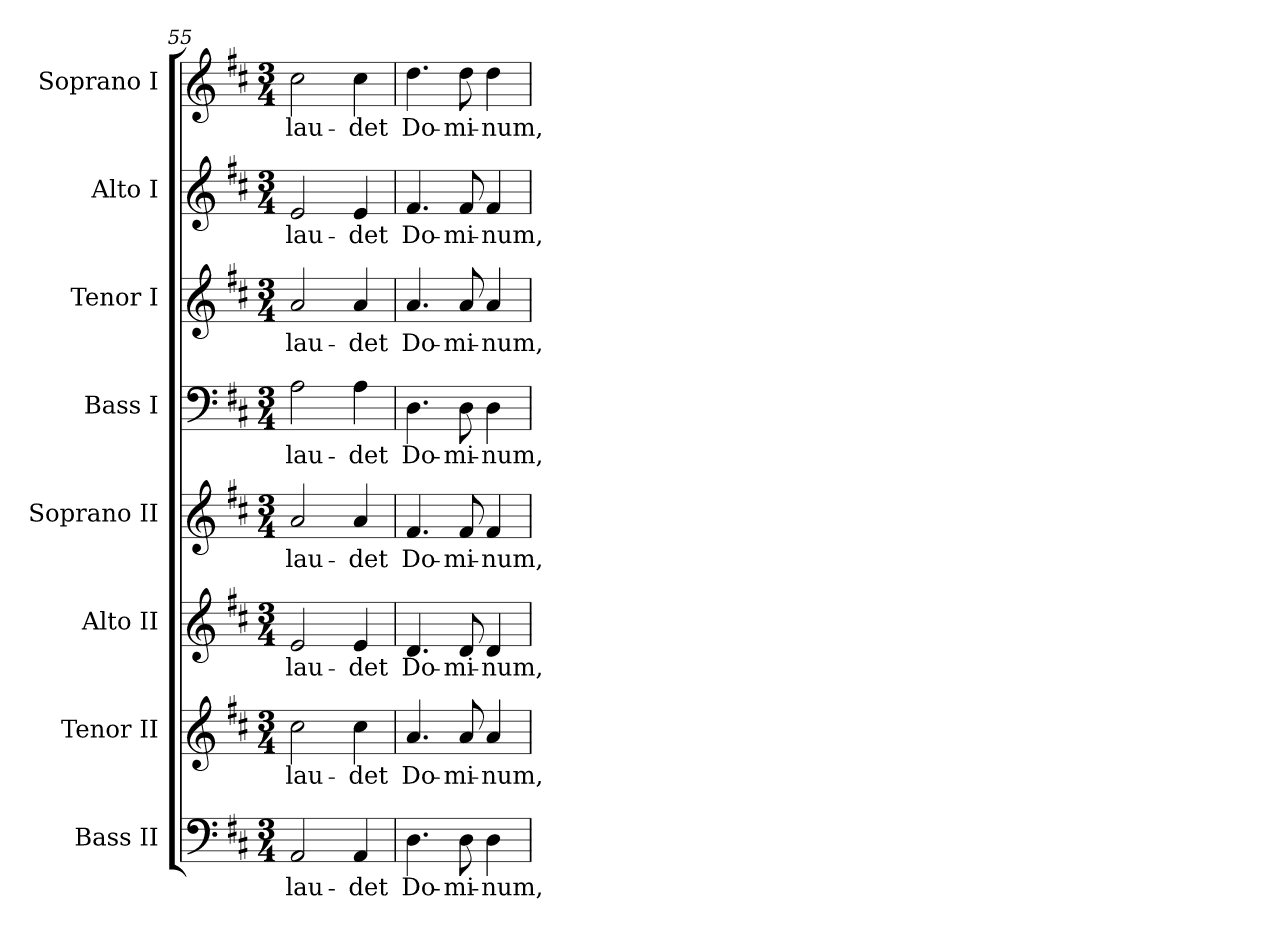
**kern	**text	**kern	**text	**kern	**text	**kern	**text	**kern	**text	**kern	**text	**kern	**text	**kern	**text
*part8	*part8	*part7	*part7	*part6	*part6	*part5	*part5	*part4	*part4	*part3	*part3	*part2	*part2	*part1	*part1
*staff8	*staff8	*staff7	*staff7	*staff6	*staff6	*staff5	*staff5	*staff4	*staff4	*staff3	*staff3	*staff2	*staff2	*staff1	*staff1
*I"Bass II	*	*I"Tenor II	*	*I"Alto II	*	*I"Soprano II	*	*I"Bass I	*	*I"Tenor I	*	*I"Alto I	*	*I"Soprano I	*
*clefF4	*	*clefG2	*	*clefG2	*	*clefG2	*	*clefF4	*	*clefG2	*	*clefG2	*	*clefG2	*
*	*	*ITrd7c12	*	*	*	*	*	*	*	*ITrd7c12	*	*	*	*	*
*k[f#c#]	*	*k[f#c#]	*	*k[f#c#]	*	*k[f#c#]	*	*k[f#c#]	*	*k[f#c#]	*	*k[f#c#]	*	*k[f#c#]	*
*D:	*	*D:	*	*D:	*	*D:	*	*D:	*	*D:	*	*D:	*	*D:	*
*M3/4	*	*M3/4	*	*M3/4	*	*M3/4	*	*M3/4	*	*M3/4	*	*M3/4	*	*M3/4	*
=55	=55	=55	=55	=55	=55	=55	=55	=55	=55	=55	=55	=55	=55	=55	=55
!	!LO:LY:b:color=#000000	!	!	!	!	!	!	!	!	!	!	!	!	!	!
!	!	!	!LO:LY:b:color=#000000	!	!	!	!	!	!	!	!	!	!	!	!
!	!	!	!	!	!LO:LY:b:color=#000000	!	!	!	!	!	!	!	!	!	!
!	!	!	!	!	!	!	!LO:LY:b:color=#000000	!	!	!	!	!	!	!	!
!	!	!	!	!	!	!	!	!	!LO:LY:b:color=#000000	!	!	!	!	!	!
!	!	!	!	!	!	!	!	!	!	!	!LO:LY:b:color=#000000	!	!	!	!
!	!	!	!	!	!	!	!	!	!	!	!	!	!LO:LY:b:color=#000000	!	!
!	!	!	!	!	!	!	!	!	!	!	!	!	!	!	!LO:LY:b:color=#000000
2AAi/	lau-	2c#i\	lau-	2ei/	lau-	2ai/	lau-	2Ai\	lau-	2Ai/	lau-	2ei/	lau-	2cc#i\	lau-
!	!LO:LY:b:color=#000000	!	!	!	!	!	!	!	!	!	!	!	!	!	!
!	!	!	!LO:LY:b:color=#000000	!	!	!	!	!	!	!	!	!	!	!	!
!	!	!	!	!	!LO:LY:b:color=#000000	!	!	!	!	!	!	!	!	!	!
!	!	!	!	!	!	!	!LO:LY:b:color=#000000	!	!	!	!	!	!	!	!
!	!	!	!	!	!	!	!	!	!LO:LY:b:color=#000000	!	!	!	!	!	!
!	!	!	!	!	!	!	!	!	!	!	!LO:LY:b:color=#000000	!	!	!	!
!	!	!	!	!	!	!	!	!	!	!	!	!	!LO:LY:b:color=#000000	!	!
!	!	!	!	!	!	!	!	!	!	!	!	!	!	!	!LO:LY:b:color=#000000
4AAi/	-det	4c#i\	-det	4ei/	-det	4ai/	-det	4Ai\	-det	4Ai/	-det	4ei/	-det	4cc#i\	-det
=56	=56	=56	=56	=56	=56	=56	=56	=56	=56	=56	=56	=56	=56	=56	=56
!	!LO:LY:b:color=#000000	!	!	!	!	!	!	!	!	!	!	!	!	!	!
!	!	!	!LO:LY:b:color=#000000	!	!	!	!	!	!	!	!	!	!	!	!
!	!	!	!	!	!LO:LY:b:color=#000000	!	!	!	!	!	!	!	!	!	!
!	!	!	!	!	!	!	!LO:LY:b:color=#000000	!	!	!	!	!	!	!	!
!	!	!	!	!	!	!	!	!	!LO:LY:b:color=#000000	!	!	!	!	!	!
!	!	!	!	!	!	!	!	!	!	!	!LO:LY:b:color=#000000	!	!	!	!
!	!	!	!	!	!	!	!	!	!	!	!	!	!LO:LY:b:color=#000000	!	!
!	!	!	!	!	!	!	!	!	!	!	!	!	!	!	!LO:LY:b:color=#000000
4.Di\	Do-	4.Ai/	Do-	4.di/	Do-	4.f#i/	Do-	4.Di\	Do-	4.Ai/	Do-	4.f#i/	Do-	4.ddi\	Do-
!	!LO:LY:b:color=#000000	!	!	!	!	!	!	!	!	!	!	!	!	!	!
!	!	!	!LO:LY:b:color=#000000	!	!	!	!	!	!	!	!	!	!	!	!
!	!	!	!	!	!LO:LY:b:color=#000000	!	!	!	!	!	!	!	!	!	!
!	!	!	!	!	!	!	!LO:LY:b:color=#000000	!	!	!	!	!	!	!	!
!	!	!	!	!	!	!	!	!	!LO:LY:b:color=#000000	!	!	!	!	!	!
!	!	!	!	!	!	!	!	!	!	!	!LO:LY:b:color=#000000	!	!	!	!
!	!	!	!	!	!	!	!	!	!	!	!	!	!LO:LY:b:color=#000000	!	!
!	!	!	!	!	!	!	!	!	!	!	!	!	!	!	!LO:LY:b:color=#000000
8Di\	-mi-	8Ai/	-mi-	8di/	-mi-	8f#i/	-mi-	8Di\	-mi-	8Ai/	-mi-	8f#i/	-mi-	8ddi\	-mi-
!	!LO:LY:b:color=#000000	!	!	!	!	!	!	!	!	!	!	!	!	!	!
!	!	!	!LO:LY:b:color=#000000	!	!	!	!	!	!	!	!	!	!	!	!
!	!	!	!	!	!LO:LY:b:color=#000000	!	!	!	!	!	!	!	!	!	!
!	!	!	!	!	!	!	!LO:LY:b:color=#000000	!	!	!	!	!	!	!	!
!	!	!	!	!	!	!	!	!	!LO:LY:b:color=#000000	!	!	!	!	!	!
!	!	!	!	!	!	!	!	!	!	!	!LO:LY:b:color=#000000	!	!	!	!
!	!	!	!	!	!	!	!	!	!	!	!	!	!LO:LY:b:color=#000000	!	!
!	!	!	!	!	!	!	!	!	!	!	!	!	!	!	!LO:LY:b:color=#000000
4Di\	-num,	4Ai/	-num,	4di/	-num,	4f#i/	-num,	4Di\	-num,	4Ai/	-num,	4f#i/	-num,	4ddi\	-num,
=	=	=	=	=	=	=	=	=	=	=	=	=	=	=	=
*-	*-	*-	*-	*-	*-	*-	*-	*-	*-	*-	*-	*-	*-	*-	*-
